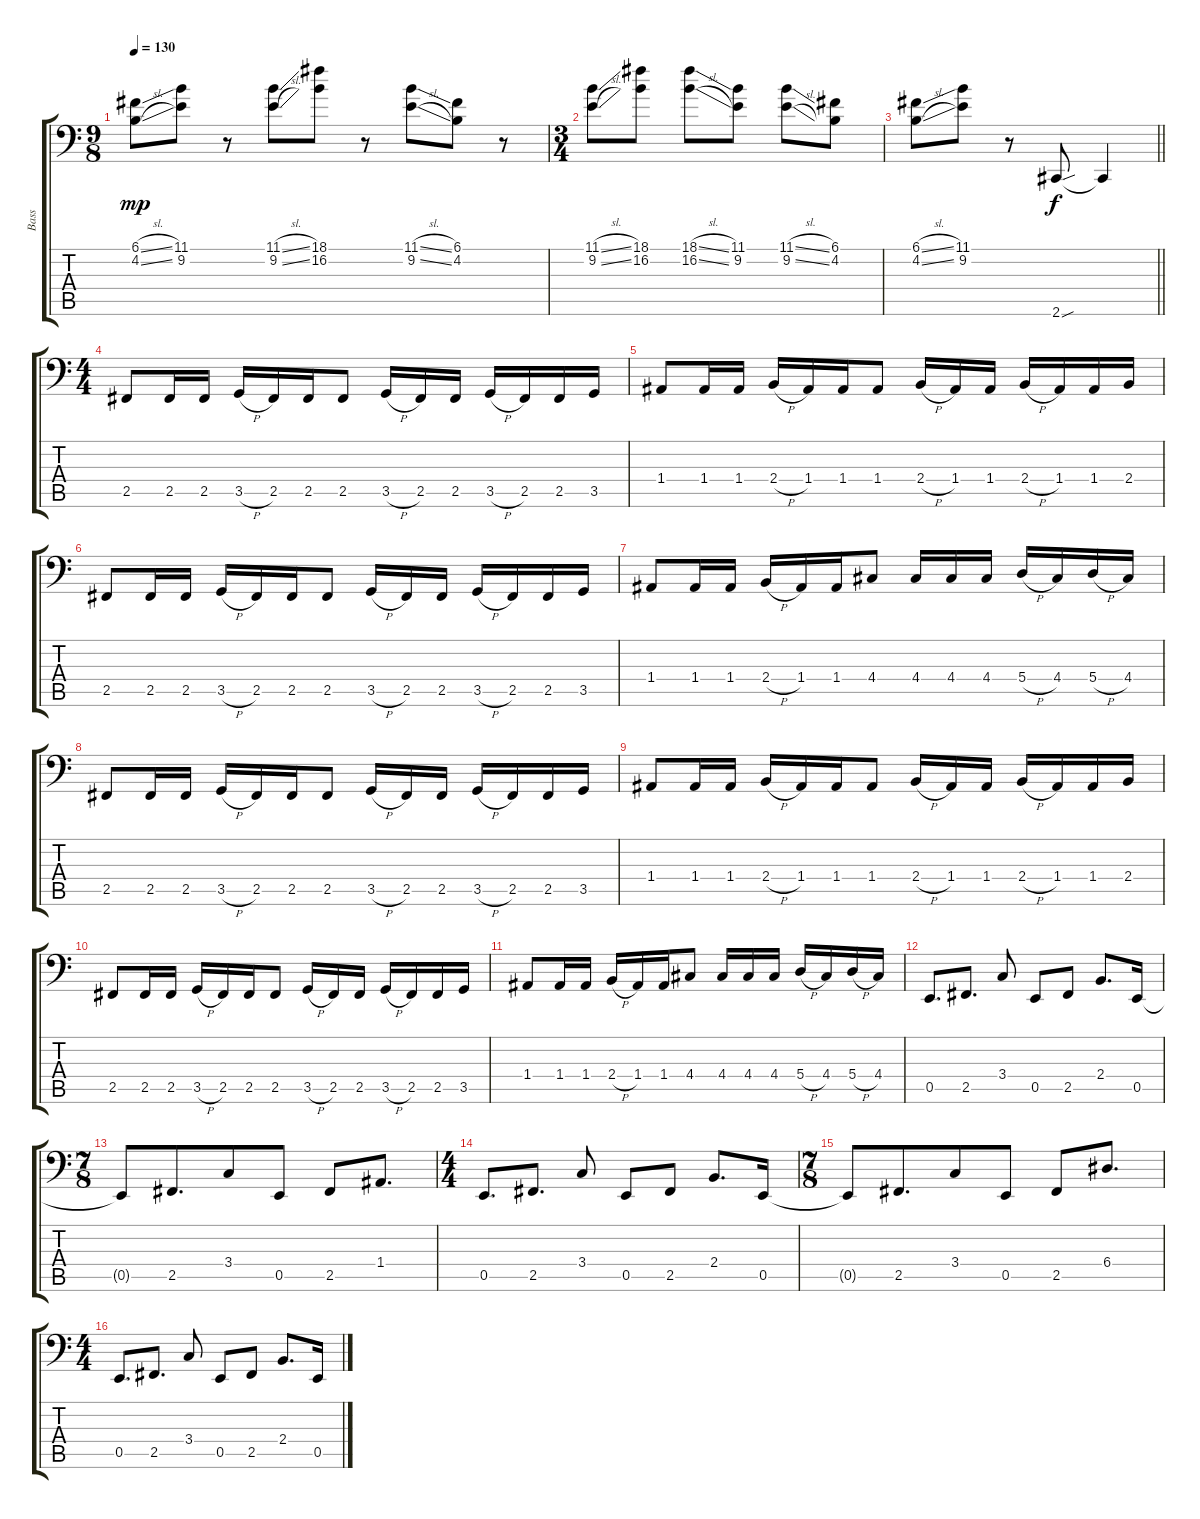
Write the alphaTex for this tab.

\track ("Bass" "Bass") {instrument electricbassfinger}
\staff {score tabs}
\tuning (C3 G2 D2 A1 E1 B0) {hide}
\ts (9 8)
\tempo 130
\clef f4
\ks c
(6.1{sl} 4.2{sl}).8{dy mp} (11.1 9.2).8 r.8 (11.1{sl} 9.2{sl}).8 (18.1 16.2).8 r.8 (11.1{sl} 9.2{sl}).8 (6.1 4.2).8 r.8 |
\ts (3 4)
(11.1{sl} 9.2{sl}).8 (18.1 16.2).8 (18.1{sl} 16.2{sl}).8 (11.1 9.2).8 (11.1{sl} 9.2{sl}).8 (6.1 4.2).8 |
\barLineRight lightlight
(6.1{sl} 4.2{sl}).8 (11.1 9.2).8 r.8 2.6{sou}.8{dy f} 2.6{t}.4 |
\ts (4 4)
2.5.8 2.5.16 2.5.16 3.5{h}.16 2.5.16 2.5.16 2.5.8 3.5{h}.16 2.5.16 2.5.16 3.5{h}.16 2.5.16 2.5.16 3.5.16 |
1.4.8 1.4.16 1.4.16 2.4{h}.16 1.4.16 1.4.16 1.4.8 2.4{h}.16 1.4.16 1.4.16 2.4{h}.16 1.4.16 1.4.16 2.4.16 |
2.5.8 2.5.16 2.5.16 3.5{h}.16 2.5.16 2.5.16 2.5.8 3.5{h}.16 2.5.16 2.5.16 3.5{h}.16 2.5.16 2.5.16 3.5.16 |
1.4.8 1.4.16 1.4.16 2.4{h}.16 1.4.16 1.4.16 4.4.8 4.4.16 4.4.16 4.4.16 5.4{h}.16 4.4.16 5.4{h}.16 4.4.16 |
2.5.8 2.5.16 2.5.16 3.5{h}.16 2.5.16 2.5.16 2.5.8 3.5{h}.16 2.5.16 2.5.16 3.5{h}.16 2.5.16 2.5.16 3.5.16 |
1.4.8 1.4.16 1.4.16 2.4{h}.16 1.4.16 1.4.16 1.4.8 2.4{h}.16 1.4.16 1.4.16 2.4{h}.16 1.4.16 1.4.16 2.4.16 |
2.5.8 2.5.16 2.5.16 3.5{h}.16 2.5.16 2.5.16 2.5.8 3.5{h}.16 2.5.16 2.5.16 3.5{h}.16 2.5.16 2.5.16 3.5.16 |
1.4.8 1.4.16 1.4.16 2.4{h}.16 1.4.16 1.4.16 4.4.8 4.4.16 4.4.16 4.4.16 5.4{h}.16 4.4.16 5.4{h}.16 4.4.16 |
0.5.8{d} 2.5.8{d} 3.4.8 0.5.8 2.5.8 2.4.8{d} 0.5.16 |
\ts (7 8)
0.5{t}.8 2.5.8{d} 3.4.8 0.5.8 2.5.8 1.4.8{d} |
\ts (4 4)
0.5.8{d} 2.5.8{d} 3.4.8 0.5.8 2.5.8 2.4.8{d} 0.5.16 |
\ts (7 8)
0.5{t}.8 2.5.8{d} 3.4.8 0.5.8 2.5.8 6.4.8{d} |
\ts (4 4)
0.5.8{d} 2.5.8{d} 3.4.8 0.5.8 2.5.8 2.4.8{d} 0.5.16
